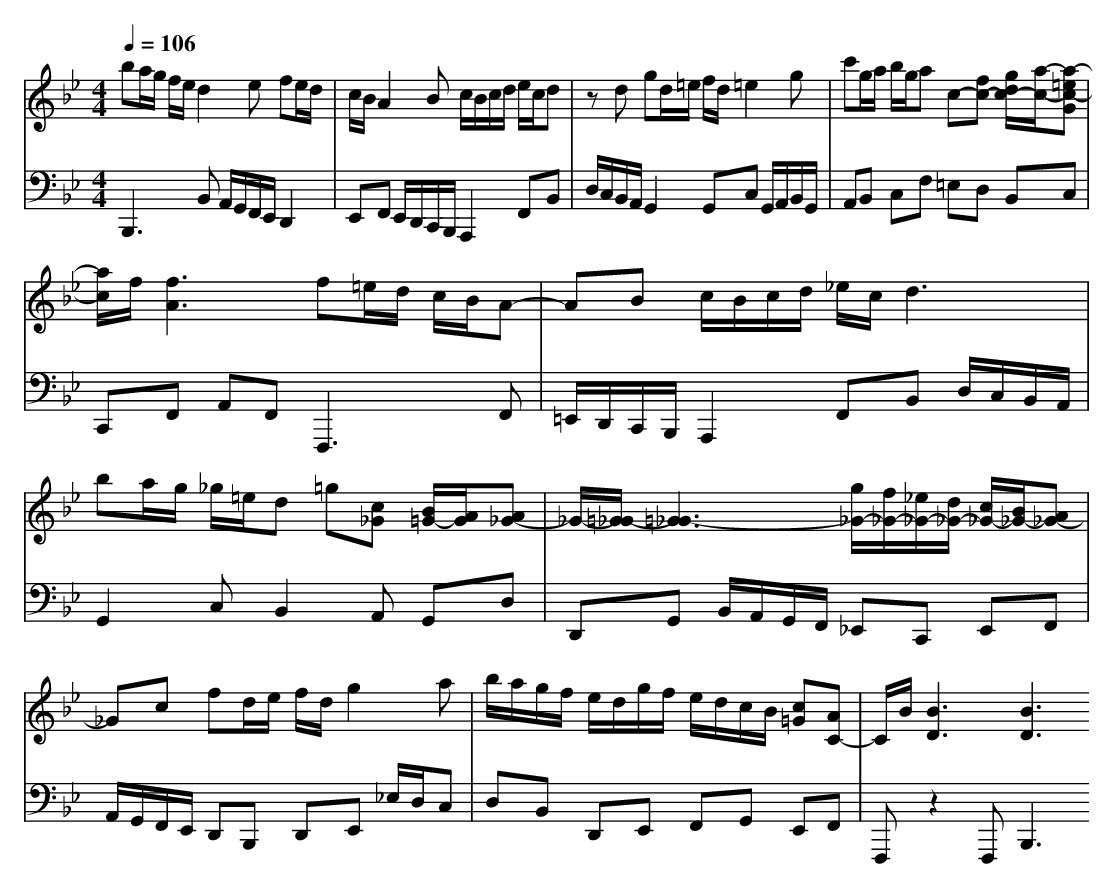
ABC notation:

X:1
T:
M: 4/4
L: 1/8
Q:1/4=106
K:Bb % 2 flats
V:1
ba/2g/2 f/2e/2d2e fe/2d/2|c/2B/2A2B c/2B/2c/2d/2 e/2c/2d|zd gd/2=e/2 f/2d/2=e2g|c'g/2a/2 b/2g/2a c-[fc-] [g/2d/2c/2-][a/2-c/2-][a-=ec-G]|
[a/2c/2]f/2[f3A3] f=e/2d/2 c/2B/2A-|AB c/2B/2c/2d/2 _e/2c/2d3|ba/2g/2 _g/2=e/2d =g[c_G] [B/2=G/2-][A/2G/2][A_G-]|_G/2-[=G/2_G/2-][=G3_G3-] [g/2_G/2-][f/2_G/2-][_e/2_G/2-][d/2_G/2-] [c/2_G/2-][B/2_G/2-][A_G-]|
_Gc fd/2e/2 f/2d/2g2a|b/2a/2g/2f/2 e/2d/2g/2f/2 e/2d/2c/2B/2 [c=G][AC-]|C/2B/2[B3D3] [B3D3]
V:2
B,,,3B,, A,,/2G,,/2F,,/2E,,/2 D,,2|E,,F,, E,,/2D,,/2C,,/2B,,,/2 A,,,2 F,,B,,|D,/2C,/2B,,/2A,,/2 G,,2 G,,C, G,,/2A,,/2B,,/2G,,/2|A,,B,, C,F, =E,D, B,,C,|
C,,F,, A,,F,,2<F,,,2F,,|=E,,/2D,,/2C,,/2B,,,/2 A,,,2 F,,B,, D,/2C,/2B,,/2A,,/2|G,,2 C,B,,2A,, G,,D,|D,,G,, B,,/2A,,/2G,,/2F,,/2 _E,,C,, E,,F,,|
A,,/2G,,/2F,,/2E,,/2 D,,B,,, D,,E,, _E,/2D,/2C,|D,B,, D,,E,, F,,G,, E,,F,,|F,,,z2F,,,2<B,,,2
